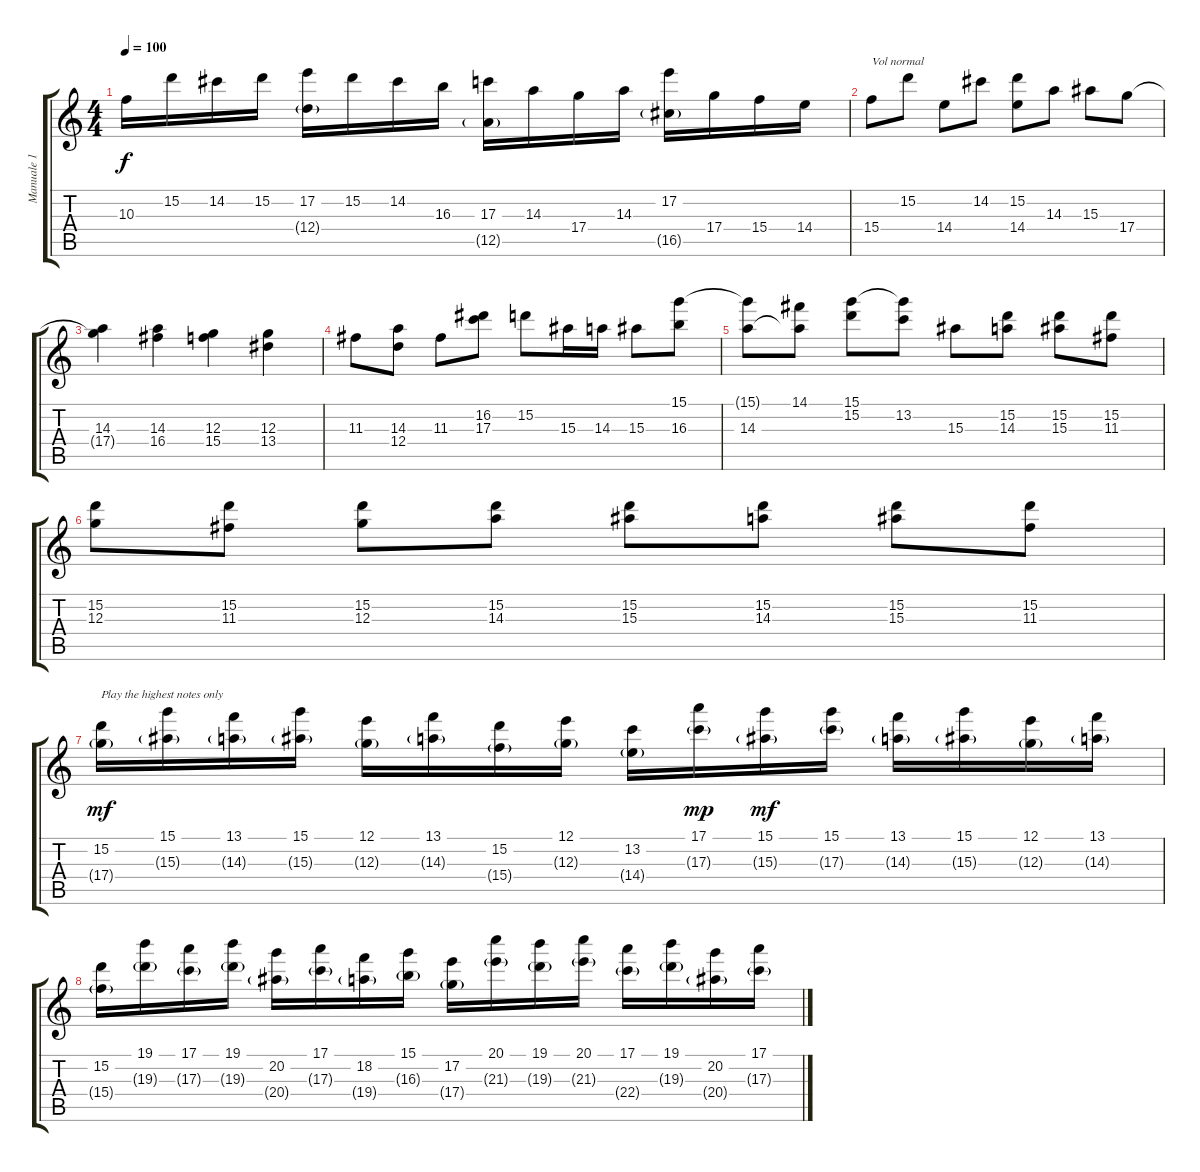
\track ("Manuale 1" "Manuale 1") {instrument overdrivenguitar}
\staff {score tabs}
\tuning (E4 B3 G3 D3 A2 E2) {hide}
\ts (4 4)
\tempo 100
\clef g2
\ks c
10.3.16{dy f} 15.2.16 14.2.16 15.2.16 (17.2 12.4{g}).16 15.2.16 14.2.16 16.3.16 (17.3 12.5{g}).16 14.3.16 17.4.16 14.3.16 (17.2 16.5{g}).16 17.4.16 15.4.16 14.4.16 |
15.4.8{txt "Vol normal" volume 14} 15.2.8 14.4.8 14.2.8 (15.2 14.4).8 14.3.8 15.3.8 17.4.8 |
(14.3 17.4{t}).4 (14.3 16.4).4 (12.3 15.4).4 (12.3 13.4).4 |
11.3.8 (14.3 12.4).8 11.3.8 (16.2 17.3).8 15.2.8 15.3.16 14.3.16 15.3.8 (15.1 16.3).8 |
(15.1{t} 14.3).8 (14.1 14.3{t}).8 (15.1 15.2).8 (15.1{t} 13.2).8 15.3.8 (15.2 14.3).8 (15.2 15.3).8 (15.2 11.3).8 |
(15.2 12.3).8 (15.2 11.3).8 (15.2 12.3).8 (15.2 14.3).8 (15.2 15.3).8 (15.2 14.3).8 (15.2 15.3).8 (15.2 11.3).8 |
(15.2 17.4{g}).16{txt "Play the highest notes only" dy mf} (15.1 15.3{g}).16 (13.1 14.3{g}).16 (15.1 15.3{g}).16 (12.1 12.3{g}).16 (13.1 14.3{g}).16 (15.2 15.4{g}).16 (12.1 12.3{g}).16 (13.2 14.4{g}).16 (17.1 17.3{g}).16{dy mp} (15.1 15.3{g}).16{dy mf} (15.1 17.3{g}).16 (13.1 14.3{g}).16 (15.1 15.3{g}).16 (12.1 12.3{g}).16 (13.1 14.3{g}).16 |
(15.2 15.4{g}).16 (19.1 19.3{g}).16 (17.1 17.3{g}).16 (19.1 19.3{g}).16 (20.2 20.4{g}).16 (17.1 17.3{g}).16 (18.2 19.4{g}).16 (15.1 16.3{g}).16 (17.2 17.4{g}).16 (20.1 21.3{g}).16 (19.1 19.3{g}).16 (20.1 21.3{g}).16 (17.1 22.4{g}).16 (19.1 19.3{g}).16 (20.2 20.4{g}).16 (17.1 17.3{g}).16
